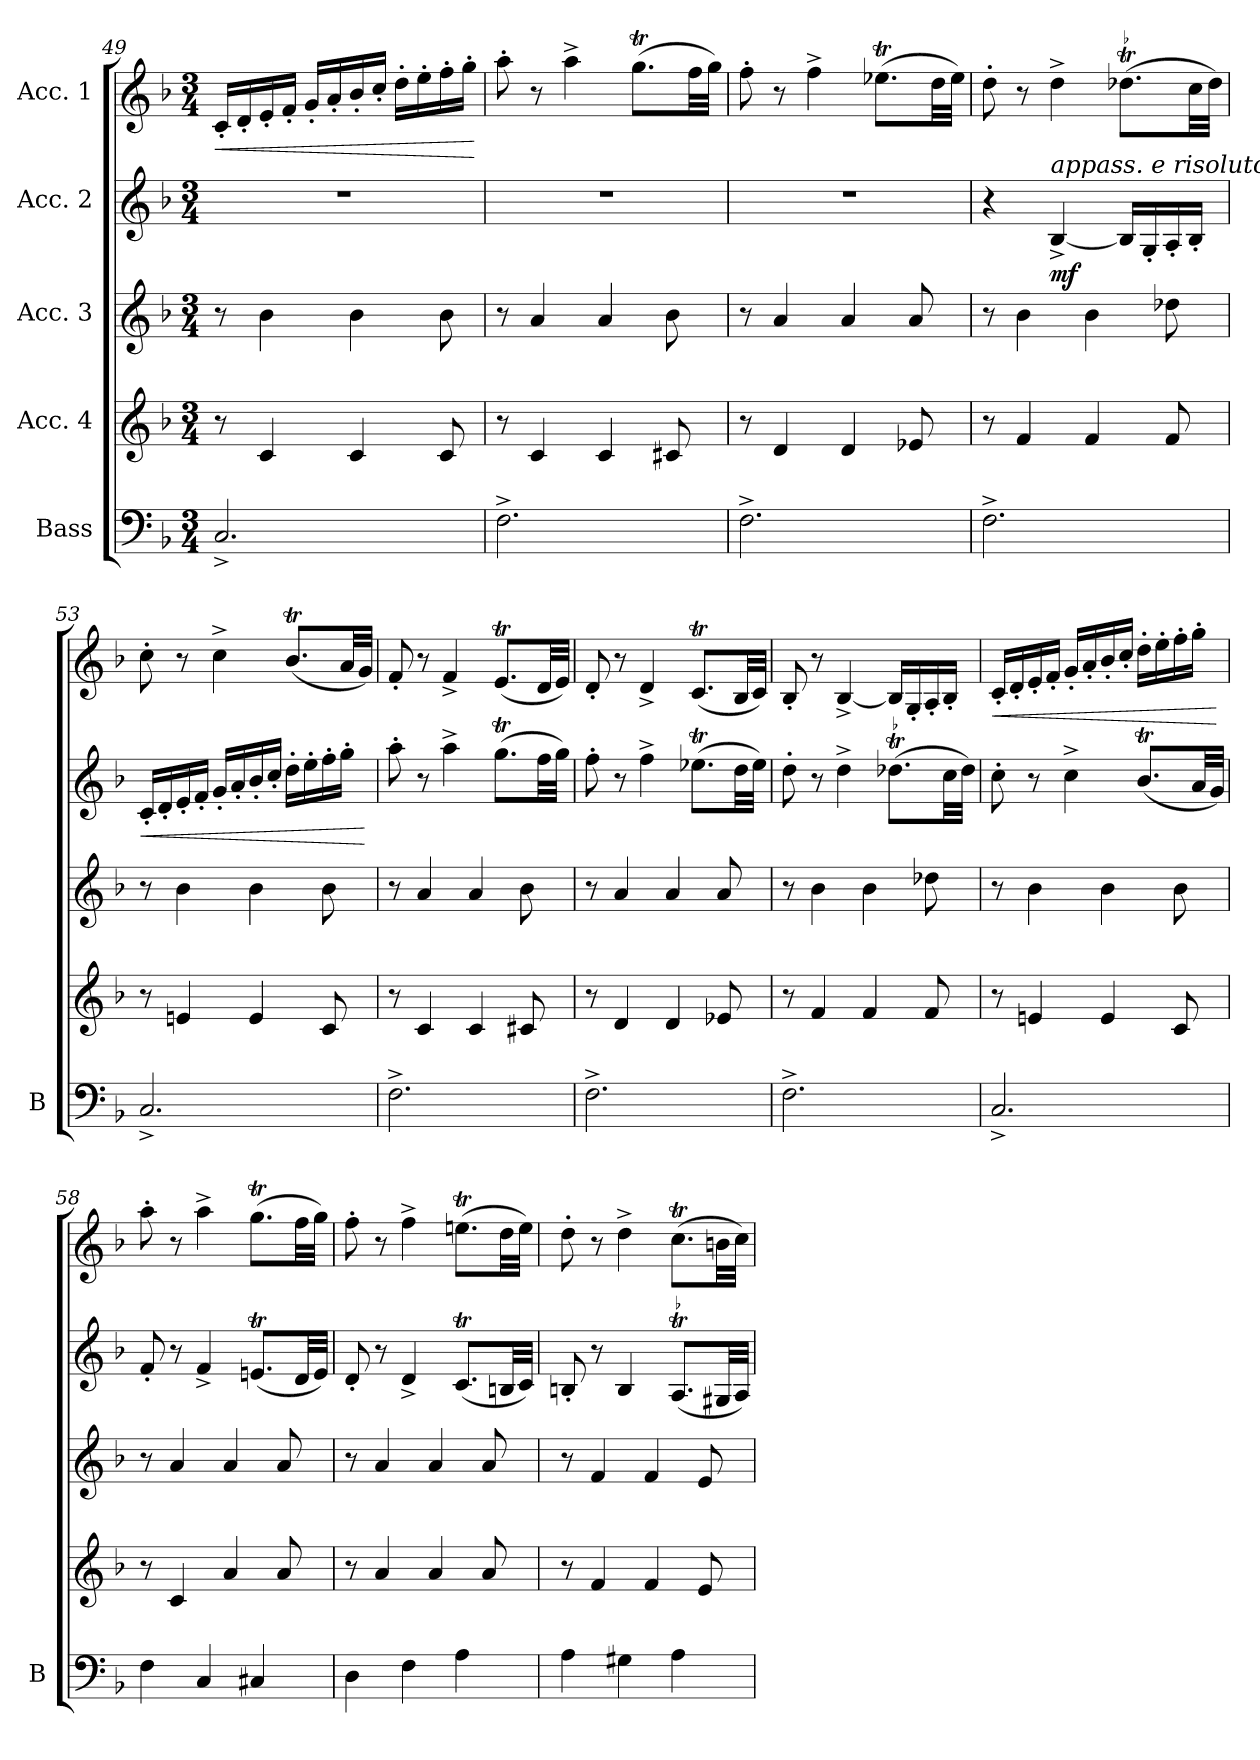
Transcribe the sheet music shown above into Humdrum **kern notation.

**kern	**kern	**kern	**kern	**dynam	**kern	**dynam
*part5	*part4	*part3	*part2	*part2	*part1	*part1
*staff5	*staff4	*staff3	*staff2	*staff2	*staff1	*staff1
*I"Bass	*I"Acc. 4	*I"Acc. 3	*I"Acc. 2	*	*I"Acc. 1	*
*I'B	*	*	*	*	*	*
*clefF4	*clefG2	*clefG2	*clefG2	*	*clefG2	*
*ITrd7c12	*ITrd7c12	*ITrd7c12	*	*	*	*
*k[b-]	*k[b-]	*k[b-]	*k[b-]	*	*k[b-]	*
*M3/4	*M3/4	*M3/4	*M3/4	*	*M3/4	*
=49	=49	=49	=49	=49	=49	=49
!	!	!	!	!	!	!LO:HP:b
2.CC^/	8r	8r	2.r	.	16c'/LL	<
.	.	.	.	.	16d'/	.
.	4C/	4B-\	.	.	16e'/	.
.	.	.	.	.	16f'/JJ	.
.	.	.	.	.	16g'/LL	.
.	.	.	.	.	16a'/	.
.	4C/	4B-\	.	.	16b-'/	.
.	.	.	.	.	16cc'/JJ	.
.	.	.	.	.	16dd'\LL	.
.	.	.	.	.	16ee'\	.
.	8C/	8B-\	.	.	16ff'\	.
.	.	.	.	.	16gg'\JJ	.
.	.	.	.	.	.	[
=50	=50	=50	=50	=50	=50	=50
2.FF^\	8r	8r	2.r	.	8aa'\	.
.	4C/	4A/	.	.	8r	.
.	.	.	.	.	4aa^\	.
.	4C/	4A/	.	.	.	.
.	.	.	.	.	(8.ggT\L	.
.	8C#X/	8B-\	.	.	.	.
.	.	.	.	.	32ff\LL	.
.	.	.	.	.	32gg\JJJ)	.
!!LO:PB:g=z
=51	=51	=51	=51	=51	=51	=51
2.FF^\	8r	8r	2.r	.	8ff'\	.
.	4D/	4A/	.	.	8r	.
.	.	.	.	.	4ff^\	.
.	4D/	4A/	.	.	.	.
.	.	.	.	.	(8.ee-XT\L	.
.	8E-X/	8A/	.	.	.	.
.	.	.	.	.	32dd\LL	.
.	.	.	.	.	32ee-\JJJ)	.
=52	=52	=52	=52	=52	=52	=52
2.FF^\	8r	8r	4r	.	8dd'\	.
.	4F/	4B-\	.	.	8r	.
!	!	!	!LO:TX:a:i:t=appass. e risoluto	!	!	!
!	!	!	!	!LO:DY:b	!	!
.	.	.	[4B-^/	mf	4dd^\	.
.	4F/	4B-\	.	.	.	.
!	!	!	!	!	!LO:TR:acc=-	!
.	.	.	16B-/LL]	.	(8.dd-XT\L	.
.	.	.	16G'/	.	.	.
.	8F/	8d-X\	16A'/	.	.	.
.	.	.	16B-'/JJ	.	32cc\LL	.
.	.	.	.	.	32dd-TTT\JJJ)	.
=53	=53	=53	=53	=53	=53	=53
!	!	!	!	!LO:HP:b	!	!
2.CC^/	8r	8r	16c'/LL	<	8cc'\	.
.	.	.	16d'/	.	.	.
.	4En/	4B-\	16e'/	.	8r	.
.	.	.	16f'/JJ	.	.	.
.	.	.	16g'/LL	.	4cc^\	.
.	.	.	16a'/	.	.	.
.	4E/	4B-\	16b-'/	.	.	.
.	.	.	16cc'/JJ	.	.	.
.	.	.	16dd'\LL	.	(8.b-T/L	.
.	.	.	16ee'\	.	.	.
.	8C/	8B-\	16ff'\	.	.	.
.	.	.	16gg'\JJ	.	32a/LL	.
.	.	.	.	.	32g/JJJ)	.
.	.	.	.	[	.	.
=54	=54	=54	=54	=54	=54	=54
2.FF^\	8r	8r	8aa'\	.	8f'/	.
.	4C/	4A/	8r	.	8r	.
.	.	.	4aa^\	.	4f^/	.
.	4C/	4A/	.	.	.	.
.	.	.	(8.ggT\L	.	(8.et/L	.
.	8C#X/	8B-\	.	.	.	.
.	.	.	32ff\LL	.	32d/LL	.
.	.	.	32gg\JJJ)	.	32e/JJJ)	.
=55	=55	=55	=55	=55	=55	=55
2.FF^\	8r	8r	8ff'\	.	8d'/	.
.	4D/	4A/	8r	.	8r	.
.	.	.	4ff^\	.	4d^/	.
.	4D/	4A/	.	.	.	.
.	.	.	(8.ee-XT\L	.	(8.cT/L	.
.	8E-X/	8A/	.	.	.	.
.	.	.	32dd\LL	.	32B-/LL	.
.	.	.	32ee-\JJJ)	.	32c/JJJ)	.
!!LO:LB:g=z
=56	=56	=56	=56	=56	=56	=56
2.FF^\	8r	8r	8dd'\	.	8B-'/	.
.	4F/	4B-\	8r	.	8r	.
.	.	.	4dd^\	.	[4B-^/	.
.	4F/	4B-\	.	.	.	.
!	!	!	!LO:TR:acc=-	!	!	!
.	.	.	(8.dd-XT\L	.	16B-/LL]	.
.	.	.	.	.	16G'/	.
.	8F/	8d-X\	.	.	16A'/	.
.	.	.	32cc\LL	.	16B-'/JJ	.
.	.	.	32dd-TTT\JJJ)	.	.	.
=57	=57	=57	=57	=57	=57	=57
!	!	!	!	!	!	!LO:HP:b
2.CC^/	8r	8r	8cc'\	.	16c'/LL	<
.	.	.	.	.	16d'/	.
.	4En/	4B-\	8r	.	16e'/	.
.	.	.	.	.	16f'/JJ	.
.	.	.	4cc^\	.	16g'/LL	.
.	.	.	.	.	16a'/	.
.	4E/	4B-\	.	.	16b-'/	.
.	.	.	.	.	16cc'/JJ	.
.	.	.	(8.b-T/L	.	16dd'\LL	.
.	.	.	.	.	16ee'\	.
.	8C/	8B-\	.	.	16ff'\	.
.	.	.	32a/LL	.	16gg'\JJ	.
.	.	.	32g/JJJ)	.	.	.
.	.	.	.	.	.	[
=58	=58	=58	=58	=58	=58	=58
4FF\	8r	8r	8f'/	.	8aa'\	.
.	4C/	4A/	8r	.	8r	.
4CC/	.	.	4f^/	.	4aa^\	.
.	4A/	4A/	.	.	.	.
4CC#X/	.	.	(8.enit/L	.	(8.ggT\L	.
.	8A/	8A/	.	.	.	.
.	.	.	32d/LL	.	32ff\LL	.
.	.	.	32e/JJJ)	.	32gg\JJJ)	.
=59	=59	=59	=59	=59	=59	=59
4DD\	8r	8r	8d'/	.	8ff'\	.
.	4A/	4A/	8r	.	8r	.
4FF\	.	.	4d^/	.	4ff^\	.
.	4A/	4A/	.	.	.	.
4AA\	.	.	(8.cT/L	.	(8.eenit\L	.
.	8A/	8A/	.	.	.	.
.	.	.	32Bn/LL	.	32dd\LL	.
.	.	.	32c/JJJ)	.	32ee\JJJ)	.
!!LO:PB:g=z
=60	=60	=60	=60	=60	=60	=60
4AA\	8r	8r	8Bn'/	.	8dd'\	.
.	4F/	4F/	8r	.	8r	.
4GG#X\	.	.	4B/	.	4dd^\	.
.	4F/	4F/	.	.	.	.
4AA\	.	.	(8.At/L	.	(8.ccT\L	.
.	8E/	8E/	.	.	.	.
.	.	.	32G#X/LL	.	32bn\LL	.
.	.	.	32A/JJJ)	.	32cc\JJJ)	.
=	=	=	=	=	=	=
*-	*-	*-	*-	*-	*-	*-
